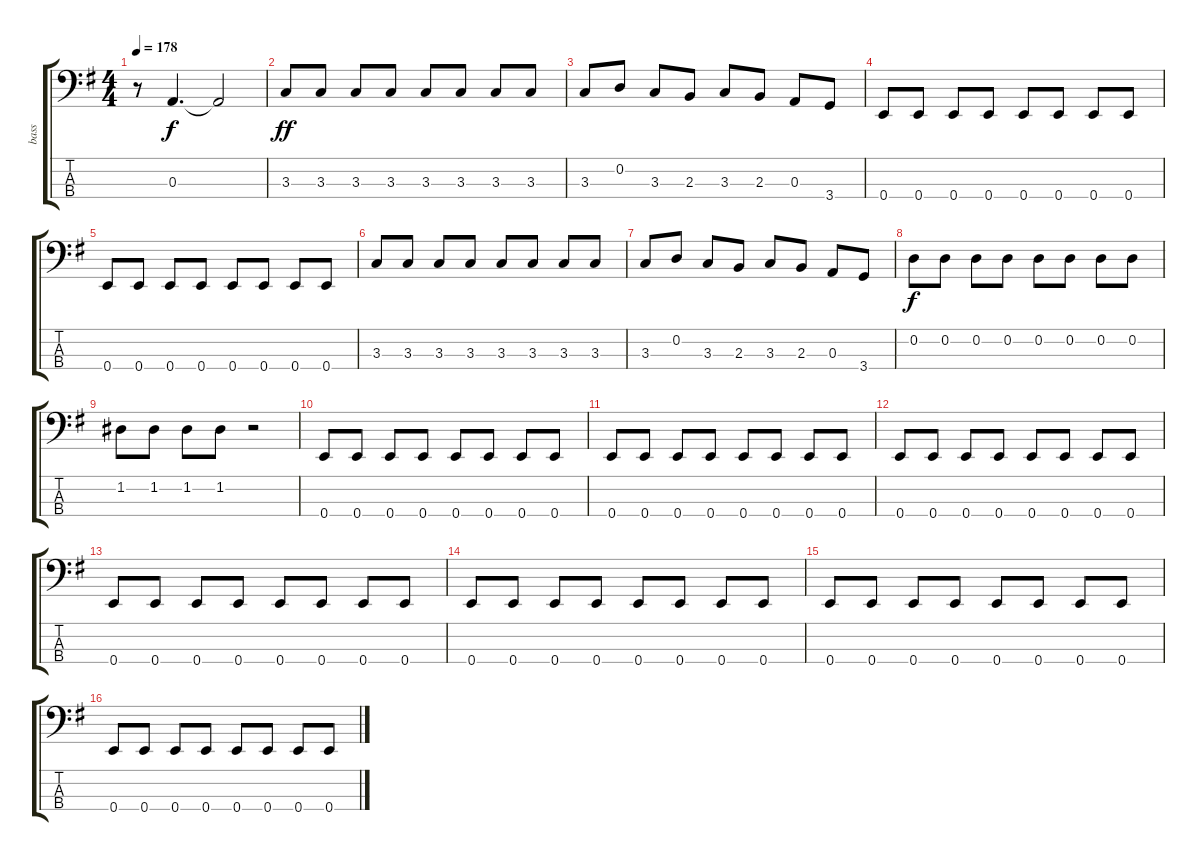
\track ("bass" "bass") {instrument electricbassfinger}
\staff {score tabs}
\tuning (G2 D2 A1 E1) {hide}
\ts (4 4)
\tempo 178
\clef f4
\ks eminor
r.8{dy f} 0.3.4{d} 0.3{t}.2 |
3.3.8{dy ff} 3.3.8 3.3.8 3.3.8 3.3.8 3.3.8 3.3.8 3.3.8 |
3.3.8 0.2.8 3.3.8 2.3.8 3.3.8 2.3.8 0.3.8 3.4.8 |
0.4.8 0.4.8 0.4.8 0.4.8 0.4.8 0.4.8 0.4.8 0.4.8 |
0.4.8 0.4.8 0.4.8 0.4.8 0.4.8 0.4.8 0.4.8 0.4.8 |
3.3.8 3.3.8 3.3.8 3.3.8 3.3.8 3.3.8 3.3.8 3.3.8 |
3.3.8 0.2.8 3.3.8 2.3.8 3.3.8 2.3.8 0.3.8 3.4.8 |
0.2.8{dy f} 0.2.8 0.2.8 0.2.8 0.2.8 0.2.8 0.2.8 0.2.8 |
1.2.8 1.2.8 1.2.8 1.2.8 r.2 |
0.4.8 0.4.8 0.4.8 0.4.8 0.4.8 0.4.8 0.4.8 0.4.8 |
0.4.8 0.4.8 0.4.8 0.4.8 0.4.8 0.4.8 0.4.8 0.4.8 |
0.4.8 0.4.8 0.4.8 0.4.8 0.4.8 0.4.8 0.4.8 0.4.8 |
0.4.8 0.4.8 0.4.8 0.4.8 0.4.8 0.4.8 0.4.8 0.4.8 |
0.4.8 0.4.8 0.4.8 0.4.8 0.4.8 0.4.8 0.4.8 0.4.8 |
0.4.8 0.4.8 0.4.8 0.4.8 0.4.8 0.4.8 0.4.8 0.4.8 |
0.4.8 0.4.8 0.4.8 0.4.8 0.4.8 0.4.8 0.4.8 0.4.8
